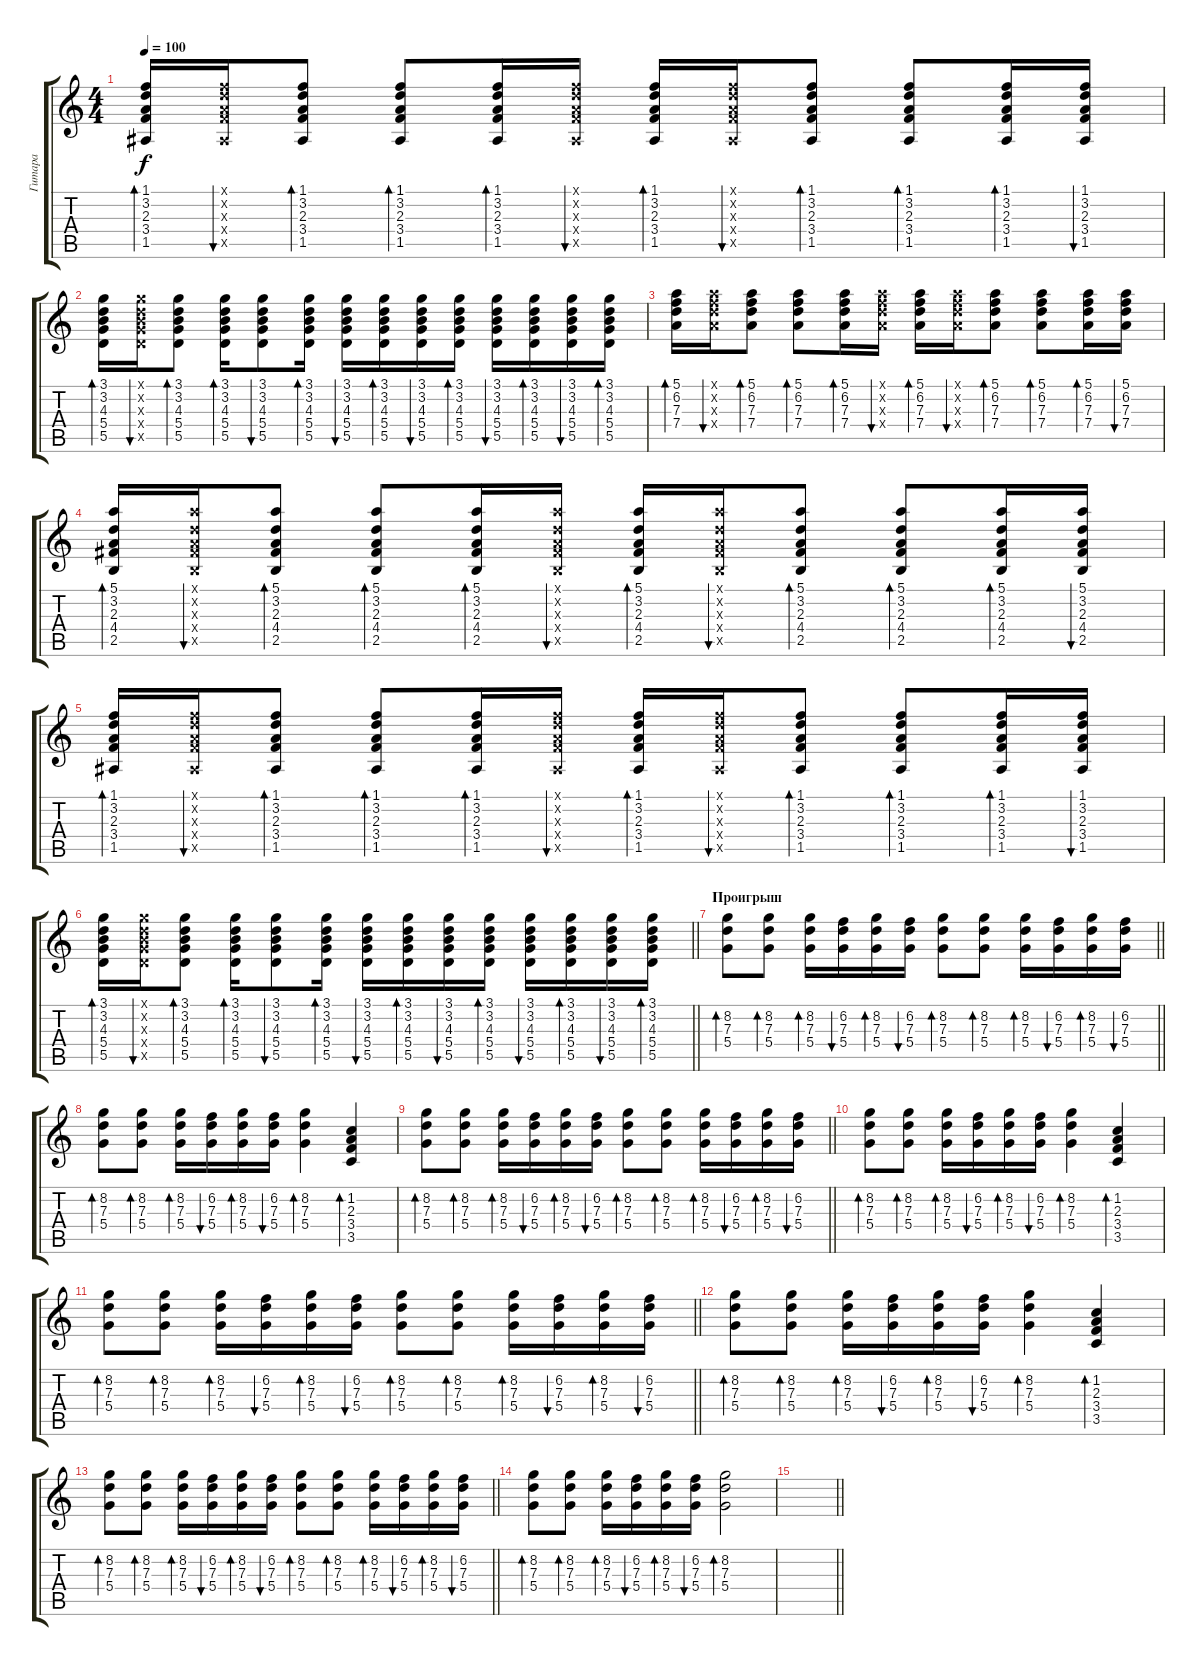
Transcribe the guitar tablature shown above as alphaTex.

\track ("Гитара" "Гитара") {instrument acousticguitarnylon}
\staff {score tabs}
\tuning (E4 B3 G3 D3 A2 E2) {hide}
\ts (4 4)
\tempo 100
\clef g2
\ks c
(1.1 3.2 2.3 3.4 1.5).16{bd 30 dy f} (1.1{x} 3.2{x} 2.3{x} 3.4{x} 1.5{x}).16{bu 30} (1.1 3.2 2.3 3.4 1.5).8{bd 30} (1.1 3.2 2.3 3.4 1.5).8{bd 30} (1.1 3.2 2.3 3.4 1.5).16{bd 30} (1.1{x} 3.2{x} 2.3{x} 3.4{x} 1.5{x}).16{bu 30} (1.1 3.2 2.3 3.4 1.5).16{bd 30} (1.1{x} 3.2{x} 2.3{x} 3.4{x} 1.5{x}).16{bu 30} (1.1 3.2 2.3 3.4 1.5).8{bd 30} (1.1 3.2 2.3 3.4 1.5).8{bd 30} (1.1 3.2 2.3 3.4 1.5).16{bd 30} (1.1 3.2 2.3 3.4 1.5).16{bu 30} |
(3.1 3.2 4.3 5.4 5.5).16{bd 30} (3.1{x} 3.2{x} 4.3{x} 5.4{x} 5.5{x}).16{bu 30} (3.1 3.2 4.3 5.4 5.5).8{bd 30} (3.1 3.2 4.3 5.4 5.5).16{bd 30} (3.1 3.2 4.3 5.4 5.5).8{bu 30} (3.1 3.2 4.3 5.4 5.5).16{bd 30} (3.1 3.2 4.3 5.4 5.5).16{bu 30} (3.1 3.2 4.3 5.4 5.5).16{bd 30} (3.1 3.2 4.3 5.4 5.5).16{bu 30} (3.1 3.2 4.3 5.4 5.5).16{bd 30} (3.1 3.2 4.3 5.4 5.5).16{bu 30} (3.1 3.2 4.3 5.4 5.5).16{bd 30} (3.1 3.2 4.3 5.4 5.5).16{bu 30} (3.1 3.2 4.3 5.4 5.5).16{bd 30} |
(5.1 6.2 7.3 7.4).16{bd 30} (5.1{x} 6.2{x} 7.3{x} 7.4{x}).16{bu 30} (5.1 6.2 7.3 7.4).8{bd 30} (5.1 6.2 7.3 7.4).8{bd 30} (5.1 6.2 7.3 7.4).16{bd 30} (5.1{x} 6.2{x} 7.3{x} 7.4{x}).16{bu 30} (5.1 6.2 7.3 7.4).16{bd 30} (5.1{x} 6.2{x} 7.3{x} 7.4{x}).16{bu 30} (5.1 6.2 7.3 7.4).8{bd 30} (5.1 6.2 7.3 7.4).8{bd 30} (5.1 6.2 7.3 7.4).16{bd 30} (5.1 6.2 7.3 7.4).16{bu 30} |
(5.1 3.2 2.3 4.4 2.5).16{bd 30} (5.1{x} 3.2{x} 2.3{x} 4.4{x} 2.5{x}).16{bu 30} (5.1 3.2 2.3 4.4 2.5).8{bd 30} (5.1 3.2 2.3 4.4 2.5).8{bd 30} (5.1 3.2 2.3 4.4 2.5).16{bd 30} (5.1{x} 3.2{x} 2.3{x} 4.4{x} 2.5{x}).16{bu 30} (5.1 3.2 2.3 4.4 2.5).16{bd 30} (5.1{x} 3.2{x} 2.3{x} 4.4{x} 2.5{x}).16{bu 30} (5.1 3.2 2.3 4.4 2.5).8{bd 30} (5.1 3.2 2.3 4.4 2.5).8{bd 30} (5.1 3.2 2.3 4.4 2.5).16{bd 30} (5.1 3.2 2.3 4.4 2.5).16{bu 30} |
(1.1 3.2 2.3 3.4 1.5).16{bd 30} (1.1{x} 3.2{x} 2.3{x} 3.4{x} 1.5{x}).16{bu 30} (1.1 3.2 2.3 3.4 1.5).8{bd 30} (1.1 3.2 2.3 3.4 1.5).8{bd 30} (1.1 3.2 2.3 3.4 1.5).16{bd 30} (1.1{x} 3.2{x} 2.3{x} 3.4{x} 1.5{x}).16{bu 30} (1.1 3.2 2.3 3.4 1.5).16{bd 30} (1.1{x} 3.2{x} 2.3{x} 3.4{x} 1.5{x}).16{bu 30} (1.1 3.2 2.3 3.4 1.5).8{bd 30} (1.1 3.2 2.3 3.4 1.5).8{bd 30} (1.1 3.2 2.3 3.4 1.5).16{bd 30} (1.1 3.2 2.3 3.4 1.5).16{bu 30} |
\barLineRight lightlight
(3.1 3.2 4.3 5.4 5.5).16{bd 30} (3.1{x} 3.2{x} 4.3{x} 5.4{x} 5.5{x}).16{bu 30} (3.1 3.2 4.3 5.4 5.5).8{bd 30} (3.1 3.2 4.3 5.4 5.5).16{bd 30} (3.1 3.2 4.3 5.4 5.5).8{bu 30} (3.1 3.2 4.3 5.4 5.5).16{bd 30} (3.1 3.2 4.3 5.4 5.5).16{bu 30} (3.1 3.2 4.3 5.4 5.5).16{bd 30} (3.1 3.2 4.3 5.4 5.5).16{bu 30} (3.1 3.2 4.3 5.4 5.5).16{bd 30} (3.1 3.2 4.3 5.4 5.5).16{bu 30} (3.1 3.2 4.3 5.4 5.5).16{bd 30} (3.1 3.2 4.3 5.4 5.5).16{bu 30} (3.1 3.2 4.3 5.4 5.5).16{bd 30} |
\section ("" "Проигрыш")
\barLineRight lightlight
(8.2 7.3 5.4).8{bd 30} (8.2 7.3 5.4).8{bd 30} (8.2 7.3 5.4).16{bd 30} (6.2 7.3 5.4).16{bu 30} (8.2 7.3 5.4).16{bd 30} (6.2 7.3 5.4).16{bu 30} (8.2 7.3 5.4).8{bd 30} (8.2 7.3 5.4).8{bd 30} (8.2 7.3 5.4).16{bd 30} (6.2 7.3 5.4).16{bu 30} (8.2 7.3 5.4).16{bd 30} (6.2 7.3 5.4).16{bu 30} |
(8.2 7.3 5.4).8{bd 30} (8.2 7.3 5.4).8{bd 30} (8.2 7.3 5.4).16{bd 30} (6.2 7.3 5.4).16{bu 30} (8.2 7.3 5.4).16{bd 30} (6.2 7.3 5.4).16{bu 30} (8.2 7.3 5.4).4{bd 30} (1.2 2.3 3.4 3.5).4{bd 30} |
\barLineRight lightlight
(8.2 7.3 5.4).8{bd 30} (8.2 7.3 5.4).8{bd 30} (8.2 7.3 5.4).16{bd 30} (6.2 7.3 5.4).16{bu 30} (8.2 7.3 5.4).16{bd 30} (6.2 7.3 5.4).16{bu 30} (8.2 7.3 5.4).8{bd 30} (8.2 7.3 5.4).8{bd 30} (8.2 7.3 5.4).16{bd 30} (6.2 7.3 5.4).16{bu 30} (8.2 7.3 5.4).16{bd 30} (6.2 7.3 5.4).16{bu 30} |
(8.2 7.3 5.4).8{bd 30} (8.2 7.3 5.4).8{bd 30} (8.2 7.3 5.4).16{bd 30} (6.2 7.3 5.4).16{bu 30} (8.2 7.3 5.4).16{bd 30} (6.2 7.3 5.4).16{bu 30} (8.2 7.3 5.4).4{bd 30} (1.2 2.3 3.4 3.5).4{bd 30} |
\barLineRight lightlight
(8.2 7.3 5.4).8{bd 30} (8.2 7.3 5.4).8{bd 30} (8.2 7.3 5.4).16{bd 30} (6.2 7.3 5.4).16{bu 30} (8.2 7.3 5.4).16{bd 30} (6.2 7.3 5.4).16{bu 30} (8.2 7.3 5.4).8{bd 30} (8.2 7.3 5.4).8{bd 30} (8.2 7.3 5.4).16{bd 30} (6.2 7.3 5.4).16{bu 30} (8.2 7.3 5.4).16{bd 30} (6.2 7.3 5.4).16{bu 30} |
(8.2 7.3 5.4).8{bd 30} (8.2 7.3 5.4).8{bd 30} (8.2 7.3 5.4).16{bd 30} (6.2 7.3 5.4).16{bu 30} (8.2 7.3 5.4).16{bd 30} (6.2 7.3 5.4).16{bu 30} (8.2 7.3 5.4).4{bd 30} (1.2 2.3 3.4 3.5).4{bd 30} |
\barLineRight lightlight
(8.2 7.3 5.4).8{bd 30} (8.2 7.3 5.4).8{bd 30} (8.2 7.3 5.4).16{bd 30} (6.2 7.3 5.4).16{bu 30} (8.2 7.3 5.4).16{bd 30} (6.2 7.3 5.4).16{bu 30} (8.2 7.3 5.4).8{bd 30} (8.2 7.3 5.4).8{bd 30} (8.2 7.3 5.4).16{bd 30} (6.2 7.3 5.4).16{bu 30} (8.2 7.3 5.4).16{bd 30} (6.2 7.3 5.4).16{bu 30} |
(8.2 7.3 5.4).8{bd 30} (8.2 7.3 5.4).8{bd 30} (8.2 7.3 5.4).16{bd 30} (6.2 7.3 5.4).16{bu 30} (8.2 7.3 5.4).16{bd 30} (6.2 7.3 5.4).16{bu 30} (8.2 7.3 5.4).2{bd 30} |
\barLineRight lightlight
